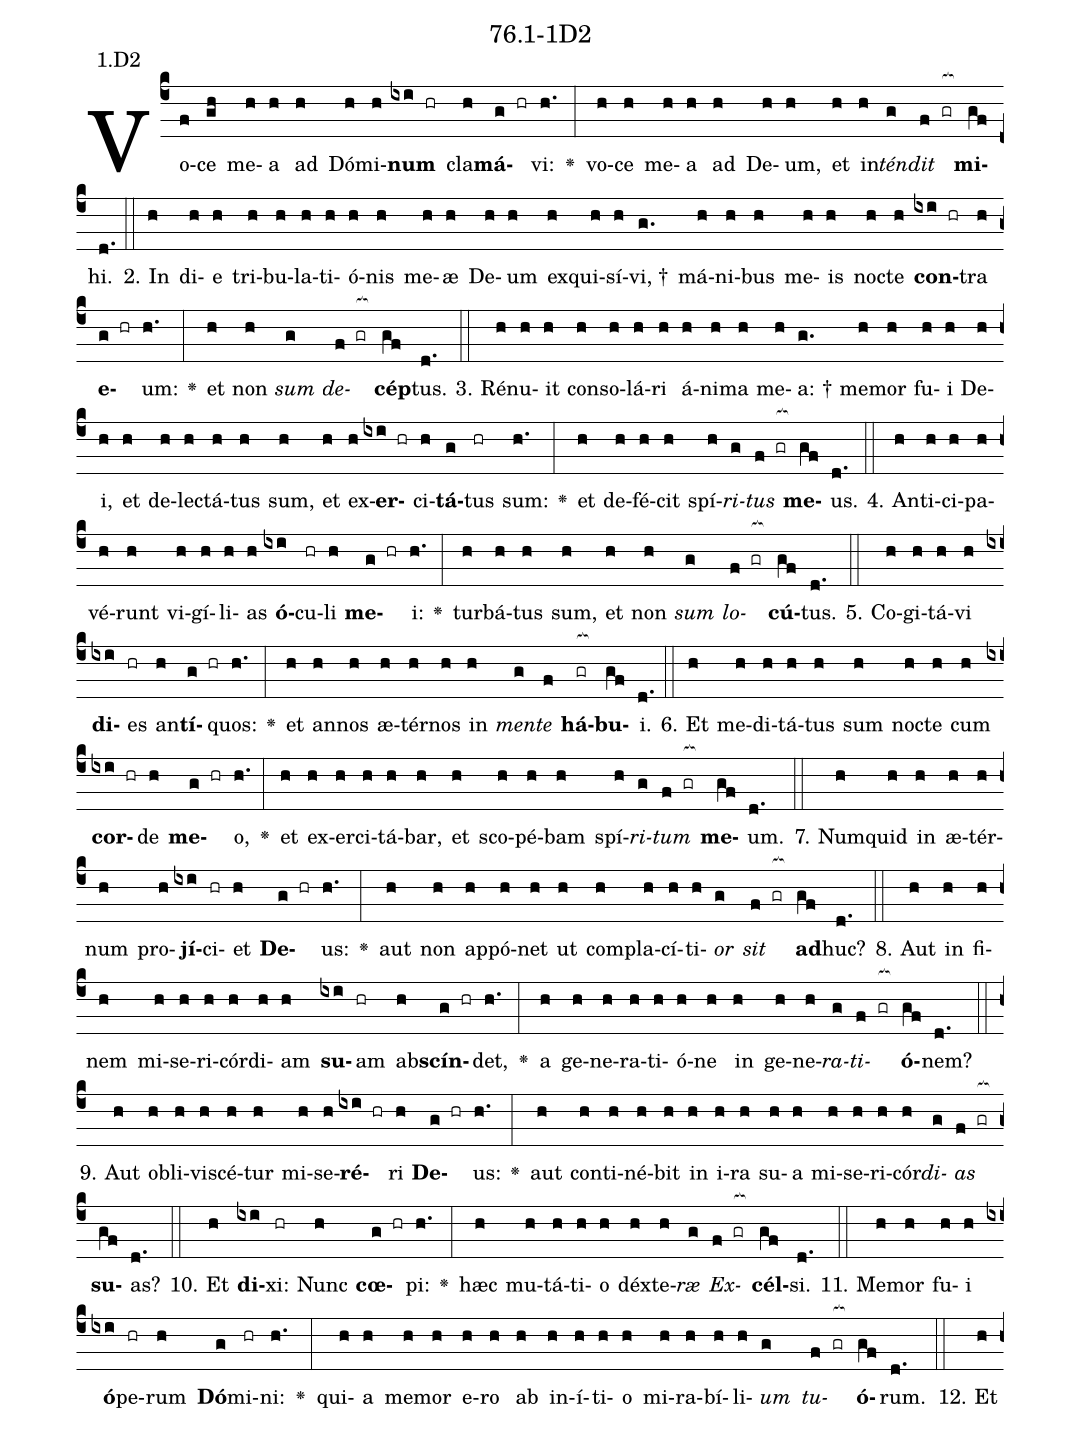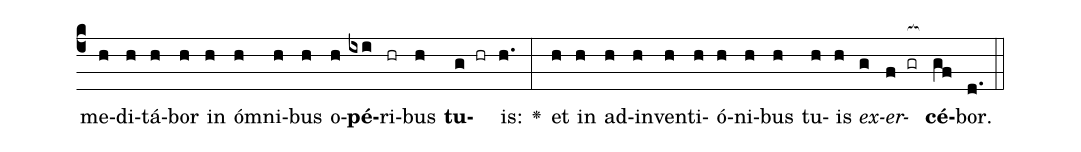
name: 76.1-1D2;
annotation: 1.D2;
%%
(c4)Vo(f)ce(gh) me(h)a(h) ad(h) Dó(h)mi(h)<b>num</b>(ixi hr) cla(h)<b>má</b>(g hr)vi:(h.) <v>\greheightstar</v>(:) vo(h)ce(h) me(h)a(h) ad(h) De(h)um,(h) et(h) in(h)<i>tén</i>(g)<i>dit</i>(f gr[ocb:1{]) <b>mi</b>(gf[ocb:0}])hi.(d.) (::)
2. In(h) di(h)e(h) tri(h)bu(h)la(h)ti(h)ó(h)nis(h) me(h)æ(h) De(h)um(h) ex(h)qui(h)sí(h)vi, †(g.) má(h)ni(h)bus(h) me(h)is(h) noc(h)te(h) <b>con</b>(ixi hr)tra(h) <b>e</b>(g hr)um:(h.) <v>\greheightstar</v>(:) et(h) non(h) <i>sum</i>(g) <i>de</i>(f gr[ocb:1{])<b>cép</b>(gf[ocb:0}])tus.(d.) (::)
3. Ré(h)nu(h)it(h) con(h)so(h)lá(h)ri(h) á(h)ni(h)ma(h) me(h)a: †(g.) me(h)mor(h) fu(h)i(h) De(h)i,(h) et(h) de(h)lec(h)tá(h)tus(h) sum,(h) et(h) ex(h)<b>er</b>(ixi hr)ci(h)<b>tá</b>(g)tus(hr) sum:(h.) <v>\greheightstar</v>(:) et(h) de(h)fé(h)cit(h) spí(h)<i>ri</i>(g)<i>tus</i>(f gr[ocb:1{]) <b>me</b>(gf[ocb:0}])us.(d.) (::)
4. An(h)ti(h)ci(h)pa(h)vé(h)runt(h) vi(h)gí(h)li(h)as(h) <b>ó</b>(ixi)cu(hr)li(h) <b>me</b>(g hr)i:(h.) <v>\greheightstar</v>(:) tur(h)bá(h)tus(h) sum,(h) et(h) non(h) <i>sum</i>(g) <i>lo</i>(f gr[ocb:1{])<b>cú</b>(gf[ocb:0}])tus.(d.) (::)
5. Co(h)gi(h)tá(h)vi(h) <b>di</b>(ixi)es(hr) an(h)<b>tí</b>(g hr)quos:(h.) <v>\greheightstar</v>(:) et(h) an(h)nos(h) æ(h)tér(h)nos(h) in(h) <i>men</i>(g)<i>te</i>(f) <b>há</b>(gr[ocb:1{])<b>bu</b>(gf[ocb:0}])i.(d.) (::)
6. Et(h) me(h)di(h)tá(h)tus(h) sum(h) noc(h)te(h) cum(h) <b>cor</b>(ixi hr)de(h) <b>me</b>(g hr)o,(h.) <v>\greheightstar</v>(:) et(h) ex(h)er(h)ci(h)tá(h)bar,(h) et(h) sco(h)pé(h)bam(h) spí(h)<i>ri</i>(g)<i>tum</i>(f gr[ocb:1{]) <b>me</b>(gf[ocb:0}])um.(d.) (::)
7. Num(h)quid(h) in(h) æ(h)tér(h)num(h) pro(h)<b>jí</b>(ixi)ci(hr)et(h) <b>De</b>(g hr)us:(h.) <v>\greheightstar</v>(:) aut(h) non(h) ap(h)pó(h)net(h) ut(h) com(h)pla(h)cí(h)ti(h)<i>or</i>(g) <i>sit</i>(f gr[ocb:1{]) <b>ad</b>(gf[ocb:0}])huc?(d.) (::)
8. Aut(h) in(h) fi(h)nem(h) mi(h)se(h)ri(h)cór(h)di(h)am(h) <b>su</b>(ixi)am(hr) ab(h)<b>scín</b>(g hr)det,(h.) <v>\greheightstar</v>(:) a(h) ge(h)ne(h)ra(h)ti(h)ó(h)ne(h) in(h) ge(h)ne(h)<i>ra</i>(g)<i>ti</i>(f gr[ocb:1{])<b>ó</b>(gf[ocb:0}])nem?(d.) (::)
9. Aut(h) ob(h)li(h)vi(h)scé(h)tur(h) mi(h)se(h)<b>ré</b>(ixi hr)ri(h) <b>De</b>(g hr)us:(h.) <v>\greheightstar</v>(:) aut(h) con(h)ti(h)né(h)bit(h) in(h) i(h)ra(h) su(h)a(h) mi(h)se(h)ri(h)cór(h)<i>di</i>(g)<i>as</i>(f gr[ocb:1{]) <b>su</b>(gf[ocb:0}])as?(d.) (::)
10. Et(h) <b>di</b>(ixi)xi:(hr) Nunc(h) <b>cœ</b>(g hr)pi:(h.) <v>\greheightstar</v>(:) hæc(h) mu(h)tá(h)ti(h)o(h) déx(h)te(h)<i>ræ</i>(g) <i>Ex</i>(f gr[ocb:1{])<b>cél</b>(gf[ocb:0}])si.(d.) (::)
11. Me(h)mor(h) fu(h)i(h) <b>ó</b>(ixi)pe(hr)rum(h) <b>Dó</b>(g)mi(hr)ni:(h.) <v>\greheightstar</v>(:) qui(h)a(h) me(h)mor(h) e(h)ro(h) ab(h) in(h)í(h)ti(h)o(h) mi(h)ra(h)bí(h)li(h)<i>um</i>(g) <i>tu</i>(f gr[ocb:1{])<b>ó</b>(gf[ocb:0}])rum.(d.) (::)
12. Et(h) me(h)di(h)tá(h)bor(h) in(h) óm(h)ni(h)bus(h) o(h)<b>pé</b>(ixi)ri(hr)bus(h) <b>tu</b>(g hr)is:(h.) <v>\greheightstar</v>(:) et(h) in(h) ad(h)in(h)ven(h)ti(h)ó(h)ni(h)bus(h) tu(h)is(h) <i>ex</i>(g)<i>er</i>(f gr[ocb:1{])<b>cé</b>(gf[ocb:0}])bor.(d.) (::)
